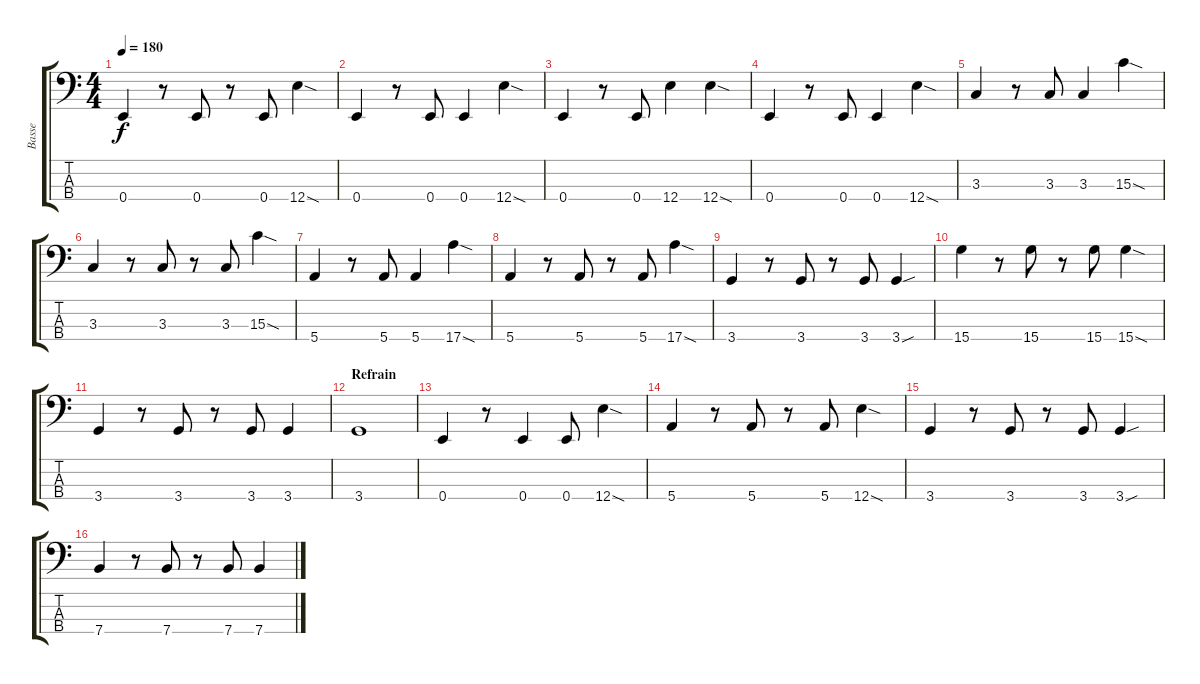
\track ("Basse" "Basse") {instrument electricbassfinger}
\staff {score tabs}
\tuning (G2 D2 A1 E1) {hide}
\ts (4 4)
\tempo 180
\clef f4
\ks c
0.4.4{dy f} r.8 0.4.8 r.8 0.4.8 12.4{sod}.4 |
0.4.4 r.8 0.4.8 0.4.4 12.4{sod}.4 |
0.4.4 r.8 0.4.8 12.4.4 12.4{sod}.4 |
0.4.4 r.8 0.4.8 0.4.4 12.4{sod}.4 |
3.3.4 r.8 3.3.8 3.3.4 15.3{sod}.4 |
3.3.4 r.8 3.3.8 r.8 3.3.8 15.3{sod}.4 |
5.4.4 r.8 5.4.8 5.4.4 17.4{sod}.4 |
5.4.4 r.8 5.4.8 r.8 5.4.8 17.4{sod}.4 |
3.4.4 r.8 3.4.8 r.8 3.4.8 3.4{sou}.4 |
15.4.4 r.8 15.4.8 r.8 15.4.8 15.4{sod}.4 |
3.4.4 r.8 3.4.8 r.8 3.4.8 3.4.4 |
\section ("" "Refrain")
3.4.1 |
0.4.4 r.8 0.4.4 0.4.8 12.4{sod}.4 |
5.4.4 r.8 5.4.8 r.8 5.4.8 12.4{sod}.4 |
3.4.4 r.8 3.4.8 r.8 3.4.8 3.4{sou}.4 |
7.4.4 r.8 7.4.8 r.8 7.4.8 7.4.4
